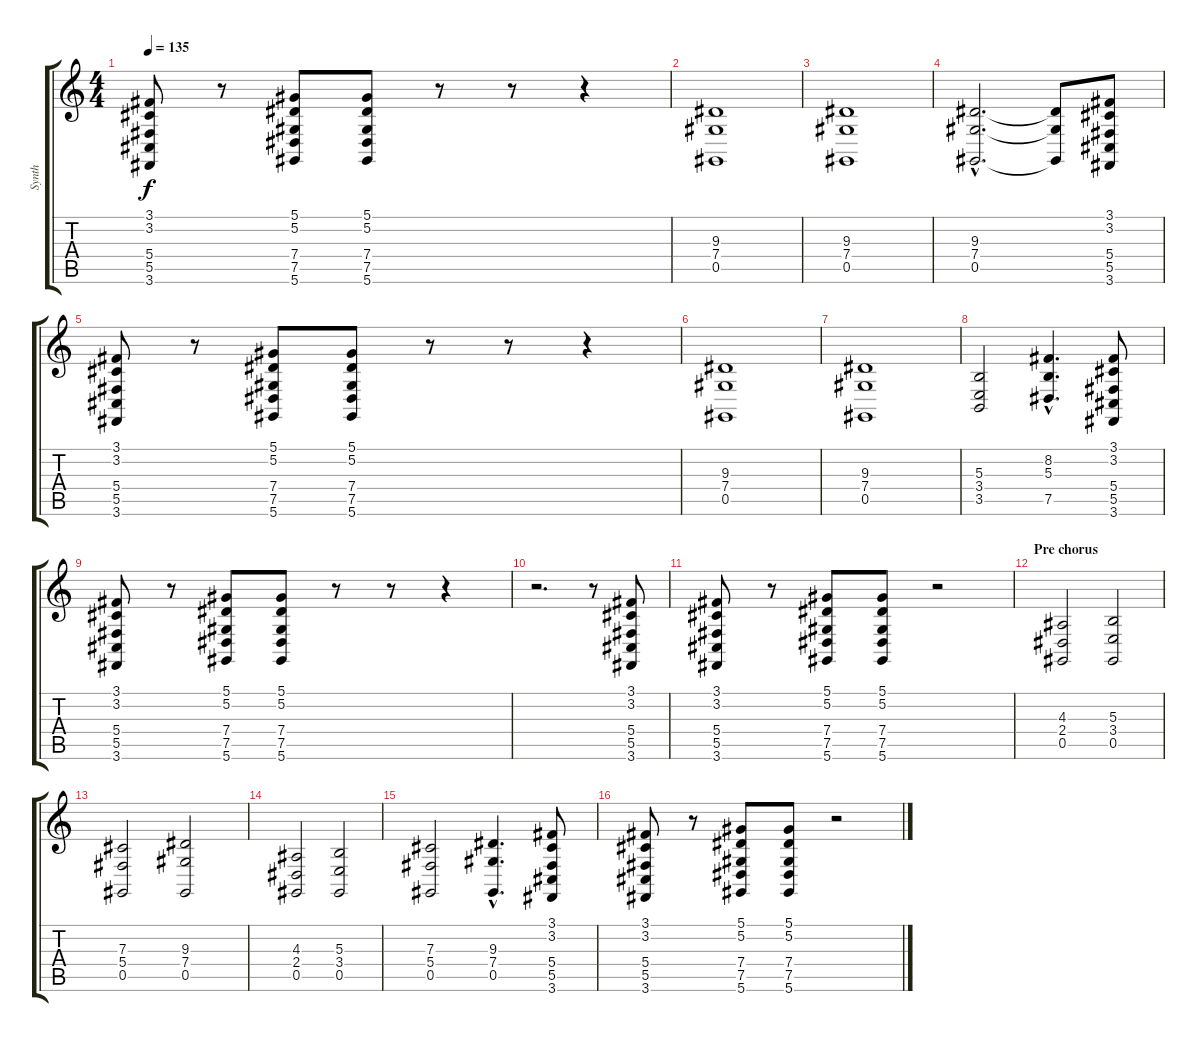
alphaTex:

\track ("Synth" "Synth") {instrument synthstrings1}
\staff {score tabs}
\tuning (Eb4 Bb3 Gb3 Db3 Ab2 Eb2) {hide}
\ts (4 4)
\tempo 135
\clef g2
\ks c
(3.1 3.2 5.4 5.5 3.6).8{dy f} r.8 (5.1 5.2 7.4 7.5 5.6).8 (5.1 5.2 7.4 7.5 5.6).8 r.8 r.8 r.4 |
(9.3 7.4 0.5).1 |
(9.3 7.4 0.5).1 |
(9.3{hac} 7.4{hac} 0.5{hac}).2{d} (9.3{t} 7.4{t} 0.5{t}).8 (3.1 3.2 5.4 5.5 3.6).8 |
(3.1 3.2 5.4 5.5 3.6).8 r.8 (5.1 5.2 7.4 7.5 5.6).8 (5.1 5.2 7.4 7.5 5.6).8 r.8 r.8 r.4 |
(9.3 7.4 0.5).1 |
(9.3 7.4 0.5).1 |
(5.3 3.4 3.5).2 (8.2{hac} 5.3{hac} 7.5{hac}).4{d} (3.1 3.2 5.4 5.5 3.6).8 |
(3.1 3.2 5.4 5.5 3.6).8 r.8 (5.1 5.2 7.4 7.5 5.6).8 (5.1 5.2 7.4 7.5 5.6).8 r.8 r.8 r.4 |
r.2{d} r.8 (3.1 3.2 5.4 5.5 3.6).8 |
(3.1 3.2 5.4 5.5 3.6).8 r.8 (5.1 5.2 7.4 7.5 5.6).8 (5.1 5.2 7.4 7.5 5.6).8 r.2 |
\section ("" "Pre chorus")
(4.3 2.4 0.5).2 (5.3 3.4 0.5).2 |
(7.3 5.4 0.5).2 (9.3 7.4 0.5).2 |
(4.3 2.4 0.5).2 (5.3 3.4 0.5).2 |
(7.3 5.4 0.5).2 (9.3{hac} 7.4{hac} 0.5{hac}).4{d} (3.1 3.2 5.4 5.5 3.6).8 |
(3.1 3.2 5.4 5.5 3.6).8 r.8 (5.1 5.2 7.4 7.5 5.6).8 (5.1 5.2 7.4 7.5 5.6).8 r.2
